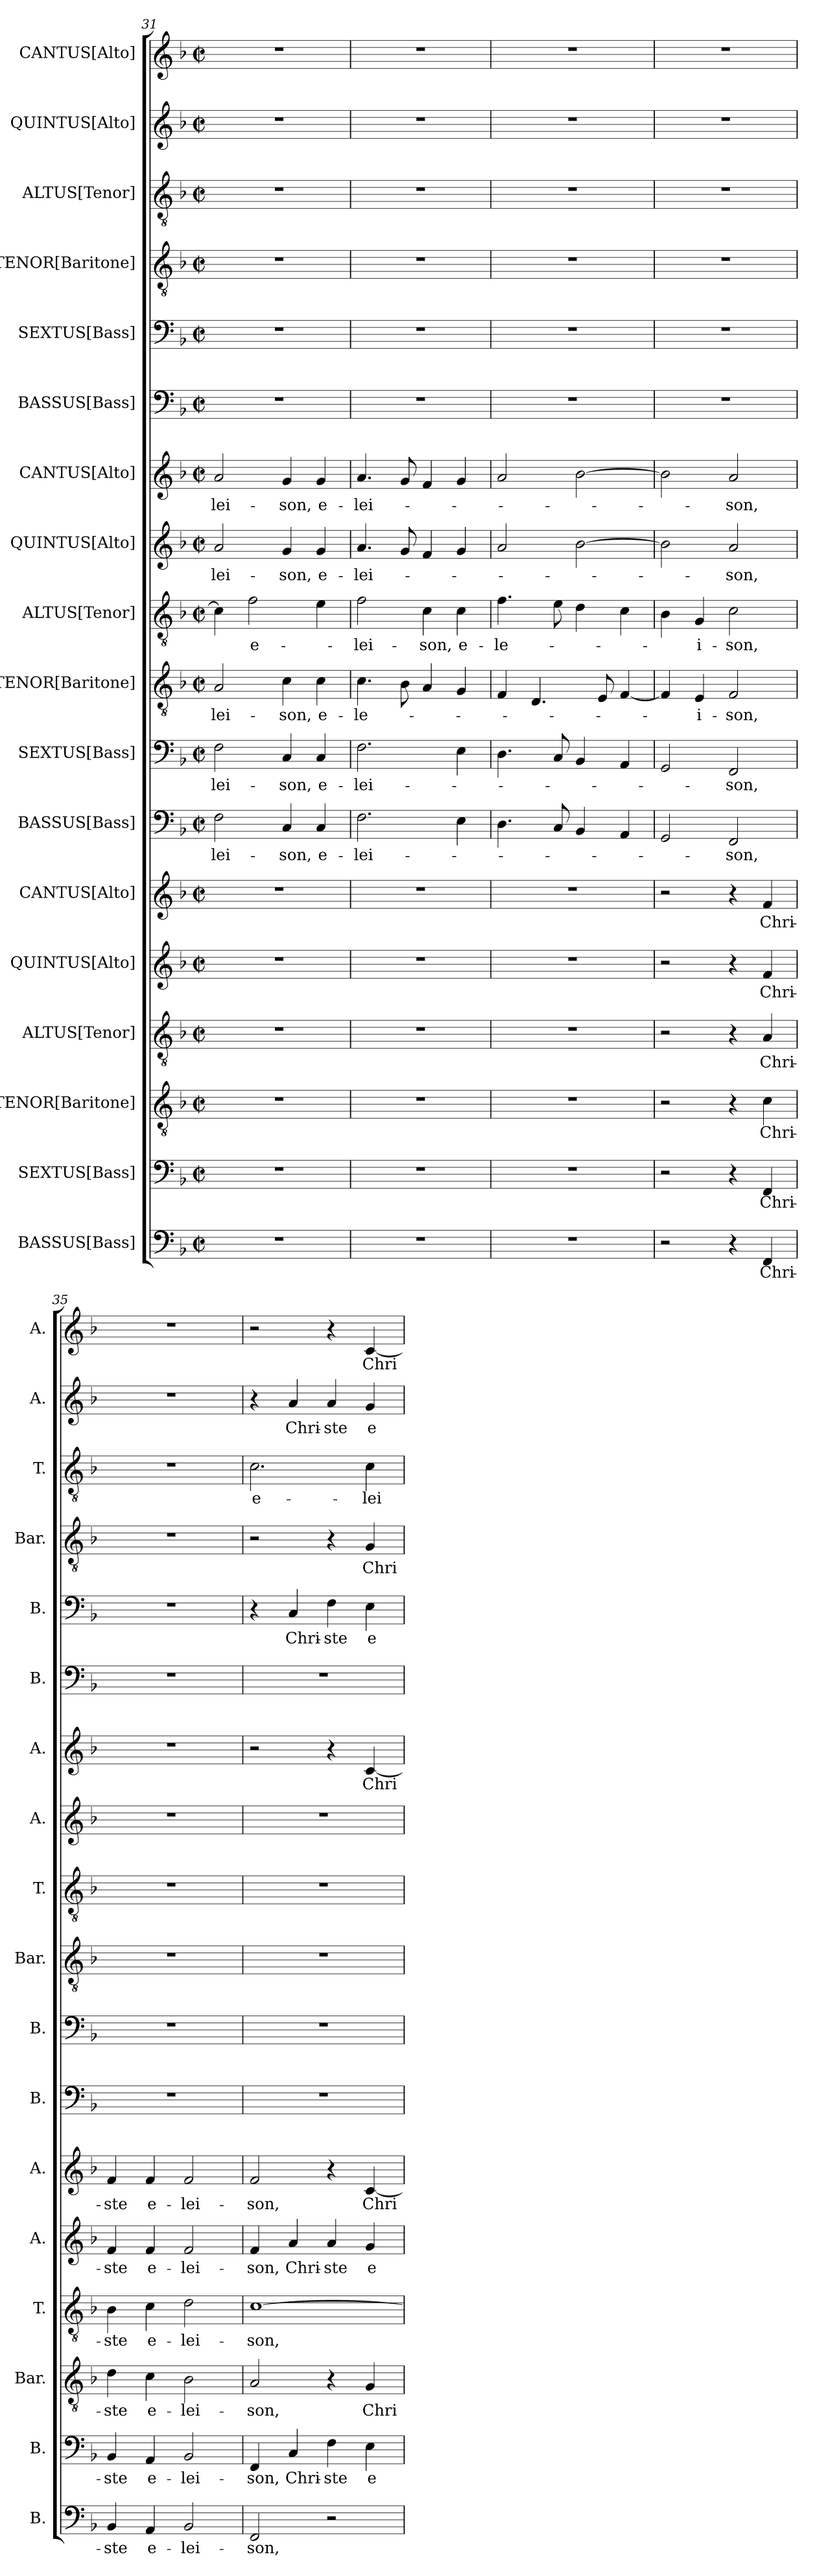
**kern	**text	**kern	**text	**kern	**text	**kern	**text	**kern	**text	**kern	**text	**kern	**text	**kern	**text	**kern	**text	**kern	**text	**kern	**text	**kern	**text	**kern	**kern	**text	**kern	**text	**kern	**text	**kern	**text	**kern	**text
*part18	*part18	*part17	*part17	*part16	*part16	*part15	*part15	*part14	*part14	*part13	*part13	*part12	*part12	*part11	*part11	*part10	*part10	*part9	*part9	*part8	*part8	*part7	*part7	*part6	*part5	*part5	*part4	*part4	*part3	*part3	*part2	*part2	*part1	*part1
*staff18	*staff18	*staff17	*staff17	*staff16	*staff16	*staff15	*staff15	*staff14	*staff14	*staff13	*staff13	*staff12	*staff12	*staff11	*staff11	*staff10	*staff10	*staff9	*staff9	*staff8	*staff8	*staff7	*staff7	*staff6	*staff5	*staff5	*staff4	*staff4	*staff3	*staff3	*staff2	*staff2	*staff1	*staff1
*I"BASSUS[Bass]	*	*I"SEXTUS[Bass]	*	*I"TENOR[Baritone]	*	*I"ALTUS[Tenor]	*	*I"QUINTUS[Alto]	*	*I"CANTUS[Alto]	*	*I"BASSUS[Bass]	*	*I"SEXTUS[Bass]	*	*I"TENOR[Baritone]	*	*I"ALTUS[Tenor]	*	*I"QUINTUS[Alto]	*	*I"CANTUS[Alto]	*	*I"BASSUS[Bass]	*I"SEXTUS[Bass]	*	*I"TENOR[Baritone]	*	*I"ALTUS[Tenor]	*	*I"QUINTUS[Alto]	*	*I"CANTUS[Alto]	*
*I'B.	*	*I'B.	*	*I'Bar.	*	*I'T.	*	*I'A.	*	*I'A.	*	*I'B.	*	*I'B.	*	*I'Bar.	*	*I'T.	*	*I'A.	*	*I'A.	*	*I'B.	*I'B.	*	*I'Bar.	*	*I'T.	*	*I'A.	*	*I'A.	*
*clefF4	*	*clefF4	*	*clefGv2	*	*clefGv2	*	*clefG2	*	*clefG2	*	*clefF4	*	*clefF4	*	*clefGv2	*	*clefGv2	*	*clefG2	*	*clefG2	*	*clefF4	*clefF4	*	*clefGv2	*	*clefGv2	*	*clefG2	*	*clefG2	*
*	*	*	*	*ITrd7c12	*	*ITrd7c12	*	*	*	*	*	*	*	*	*	*ITrd7c12	*	*ITrd7c12	*	*	*	*	*	*	*	*	*ITrd7c12	*	*ITrd7c12	*	*	*	*	*
*k[b-]	*	*k[b-]	*	*k[b-]	*	*k[b-]	*	*k[b-]	*	*k[b-]	*	*k[b-]	*	*k[b-]	*	*k[b-]	*	*k[b-]	*	*k[b-]	*	*k[b-]	*	*k[b-]	*k[b-]	*	*k[b-]	*	*k[b-]	*	*k[b-]	*	*k[b-]	*
*F:	*	*F:	*	*F:	*	*F:	*	*F:	*	*F:	*	*F:	*	*F:	*	*F:	*	*F:	*	*F:	*	*F:	*	*F:	*F:	*	*F:	*	*F:	*	*F:	*	*F:	*
*M2/2	*	*M2/2	*	*M2/2	*	*M2/2	*	*M2/2	*	*M2/2	*	*M2/2	*	*M2/2	*	*M2/2	*	*M2/2	*	*M2/2	*	*M2/2	*	*M2/2	*M2/2	*	*M2/2	*	*M2/2	*	*M2/2	*	*M2/2	*
*met(c|)	*	*met(c|)	*	*met(c|)	*	*met(c|)	*	*met(c|)	*	*met(c|)	*	*met(c|)	*	*met(c|)	*	*met(c|)	*	*met(c|)	*	*met(c|)	*	*met(c|)	*	*met(c|)	*met(c|)	*	*met(c|)	*	*met(c|)	*	*met(c|)	*	*met(c|)	*
=31	=31	=31	=31	=31	=31	=31	=31	=31	=31	=31	=31	=31	=31	=31	=31	=31	=31	=31	=31	=31	=31	=31	=31	=31	=31	=31	=31	=31	=31	=31	=31	=31	=31	=31
!	!	!	!	!	!	!	!	!	!	!	!	!	!LO:LY:b	!	!LO:LY:b	!	!LO:LY:b	!	!	!	!LO:LY:b	!	!LO:LY:b	!	!	!	!	!	!	!	!	!	!	!
1r	.	1r	.	1r	.	1r	.	1r	.	1r	.	2F\	-lei-	2F\	-lei-	2AA/	-lei-	4C\]	.	2a/	-lei-	2a/	-lei-	1r	1r	.	1r	.	1r	.	1r	.	1r	.
!	!	!	!	!	!	!	!	!	!	!	!	!	!	!	!	!	!	!	!LO:LY:b	!	!	!	!	!	!	!	!	!	!	!	!	!	!	!
.	.	.	.	.	.	.	.	.	.	.	.	.	.	.	.	.	.	2F\	e-	.	.	.	.	.	.	.	.	.	.	.	.	.	.	.
!	!	!	!	!	!	!	!	!	!	!	!	!	!LO:LY:b	!	!LO:LY:b	!	!LO:LY:b	!	!	!	!LO:LY:b	!	!LO:LY:b	!	!	!	!	!	!	!	!	!	!	!
.	.	.	.	.	.	.	.	.	.	.	.	4C/	-son,	4C/	-son,	4C\	-son,	.	.	4g/	-son,	4g/	-son,	.	.	.	.	.	.	.	.	.	.	.
!	!	!	!	!	!	!	!	!	!	!	!	!	!LO:LY:b	!	!LO:LY:b	!	!LO:LY:b	!	!	!	!LO:LY:b	!	!LO:LY:b	!	!	!	!	!	!	!	!	!	!	!
.	.	.	.	.	.	.	.	.	.	.	.	4C/	e-	4C/	e-	4C\	e-	4E\	.	4g/	e-	4g/	e-	.	.	.	.	.	.	.	.	.	.	.
=32	=32	=32	=32	=32	=32	=32	=32	=32	=32	=32	=32	=32	=32	=32	=32	=32	=32	=32	=32	=32	=32	=32	=32	=32	=32	=32	=32	=32	=32	=32	=32	=32	=32	=32
!	!	!	!	!	!	!	!	!	!	!	!	!	!LO:LY:b	!	!LO:LY:b	!	!LO:LY:b	!	!LO:LY:b	!	!LO:LY:b	!	!LO:LY:b	!	!	!	!	!	!	!	!	!	!	!
1r	.	1r	.	1r	.	1r	.	1r	.	1r	.	2.F\	-lei-	2.F\	-lei-	4.C\	-le-	2F\	-lei-	4.a/	-lei-	4.a/	-lei-	1r	1r	.	1r	.	1r	.	1r	.	1r	.
.	.	.	.	.	.	.	.	.	.	.	.	.	.	.	.	8BB-\	.	.	.	8g/	.	8g/	.	.	.	.	.	.	.	.	.	.	.	.
!	!	!	!	!	!	!	!	!	!	!	!	!	!	!	!	!	!	!	!LO:LY:b	!	!	!	!	!	!	!	!	!	!	!	!	!	!	!
.	.	.	.	.	.	.	.	.	.	.	.	.	.	.	.	4AA/	.	4C\	-son,	4f/	.	4f/	.	.	.	.	.	.	.	.	.	.	.	.
!	!	!	!	!	!	!	!	!	!	!	!	!	!	!	!	!	!	!	!LO:LY:b	!	!	!	!	!	!	!	!	!	!	!	!	!	!	!
.	.	.	.	.	.	.	.	.	.	.	.	4E\	.	4E\	.	4GG/	.	4C\	e-	4g/	.	4g/	.	.	.	.	.	.	.	.	.	.	.	.
=33	=33	=33	=33	=33	=33	=33	=33	=33	=33	=33	=33	=33	=33	=33	=33	=33	=33	=33	=33	=33	=33	=33	=33	=33	=33	=33	=33	=33	=33	=33	=33	=33	=33	=33
!	!	!	!	!	!	!	!	!	!	!	!	!	!	!	!	!	!	!	!LO:LY:b	!	!	!	!	!	!	!	!	!	!	!	!	!	!	!
1r	.	1r	.	1r	.	1r	.	1r	.	1r	.	4.D\	.	4.D\	.	4FF/	.	4.F\	-le-	2a/	.	2a/	.	1r	1r	.	1r	.	1r	.	1r	.	1r	.
.	.	.	.	.	.	.	.	.	.	.	.	.	.	.	.	4.DD/	.	.	.	.	.	.	.	.	.	.	.	.	.	.	.	.	.	.
.	.	.	.	.	.	.	.	.	.	.	.	8C/	.	8C/	.	.	.	8E\	.	.	.	.	.	.	.	.	.	.	.	.	.	.	.	.
.	.	.	.	.	.	.	.	.	.	.	.	4BB-/	.	4BB-/	.	.	.	4D\	.	[>2b-\	.	[>2b-\	.	.	.	.	.	.	.	.	.	.	.	.
.	.	.	.	.	.	.	.	.	.	.	.	.	.	.	.	8EE/	.	.	.	.	.	.	.	.	.	.	.	.	.	.	.	.	.	.
.	.	.	.	.	.	.	.	.	.	.	.	4AA/	.	4AA/	.	[<4FF/	.	4C\	.	.	.	.	.	.	.	.	.	.	.	.	.	.	.	.
!!LO:PB:g=z
=34	=34	=34	=34	=34	=34	=34	=34	=34	=34	=34	=34	=34	=34	=34	=34	=34	=34	=34	=34	=34	=34	=34	=34	=34	=34	=34	=34	=34	=34	=34	=34	=34	=34	=34
2r	.	2r	.	2r	.	2r	.	2r	.	2r	.	2GG/	.	2GG/	.	4FF/]	.	4BB-\	.	2b-\]	.	2b-\]	.	1r	1r	.	1r	.	1r	.	1r	.	1r	.
!	!	!	!	!	!	!	!	!	!	!	!	!	!	!	!	!	!LO:LY:b	!	!LO:LY:b	!	!	!	!	!	!	!	!	!	!	!	!	!	!	!
.	.	.	.	.	.	.	.	.	.	.	.	.	.	.	.	4EE/	-i-	4GG/	-i-	.	.	.	.	.	.	.	.	.	.	.	.	.	.	.
!	!	!	!	!	!	!	!	!	!	!	!	!	!LO:LY:b	!	!LO:LY:b	!	!LO:LY:b	!	!LO:LY:b	!	!LO:LY:b	!	!LO:LY:b	!	!	!	!	!	!	!	!	!	!	!
4r	.	4r	.	4r	.	4r	.	4r	.	4r	.	2FF/	-son,	2FF/	-son,	2FF/	-son,	2C\	-son,	2a/	-son,	2a/	-son,	.	.	.	.	.	.	.	.	.	.	.
!	!LO:LY:b	!	!LO:LY:b	!	!LO:LY:b	!	!LO:LY:b	!	!LO:LY:b	!	!LO:LY:b	!	!	!	!	!	!	!	!	!	!	!	!	!	!	!	!	!	!	!	!	!	!	!
4FF/	Chri-	4FF/	Chri-	4C\	Chri-	4AA/	Chri-	4f/	Chri-	4f/	Chri-	.	.	.	.	.	.	.	.	.	.	.	.	.	.	.	.	.	.	.	.	.	.	.
=35	=35	=35	=35	=35	=35	=35	=35	=35	=35	=35	=35	=35	=35	=35	=35	=35	=35	=35	=35	=35	=35	=35	=35	=35	=35	=35	=35	=35	=35	=35	=35	=35	=35	=35
!	!LO:LY:b	!	!LO:LY:b	!	!LO:LY:b	!	!LO:LY:b	!	!LO:LY:b	!	!LO:LY:b	!	!	!	!	!	!	!	!	!	!	!	!	!	!	!	!	!	!	!	!	!	!	!
4BB-/	-ste	4BB-/	-ste	4D\	-ste	4BB-\	-ste	4f/	-ste	4f/	-ste	1r	.	1r	.	1r	.	1r	.	1r	.	1r	.	1r	1r	.	1r	.	1r	.	1r	.	1r	.
!	!LO:LY:b	!	!LO:LY:b	!	!LO:LY:b	!	!LO:LY:b	!	!LO:LY:b	!	!LO:LY:b	!	!	!	!	!	!	!	!	!	!	!	!	!	!	!	!	!	!	!	!	!	!	!
4AA/	e-	4AA/	e-	4C\	e-	4C\	e-	4f/	e-	4f/	e-	.	.	.	.	.	.	.	.	.	.	.	.	.	.	.	.	.	.	.	.	.	.	.
!	!LO:LY:b	!	!LO:LY:b	!	!LO:LY:b	!	!LO:LY:b	!	!LO:LY:b	!	!LO:LY:b	!	!	!	!	!	!	!	!	!	!	!	!	!	!	!	!	!	!	!	!	!	!	!
2BB-/	-lei-	2BB-/	-lei-	2BB-\	-lei-	2D\	-lei-	2f/	-lei-	2f/	-lei-	.	.	.	.	.	.	.	.	.	.	.	.	.	.	.	.	.	.	.	.	.	.	.
=36	=36	=36	=36	=36	=36	=36	=36	=36	=36	=36	=36	=36	=36	=36	=36	=36	=36	=36	=36	=36	=36	=36	=36	=36	=36	=36	=36	=36	=36	=36	=36	=36	=36	=36
!	!LO:LY:b	!	!LO:LY:b	!	!LO:LY:b	!	!LO:LY:b	!	!LO:LY:b	!	!LO:LY:b	!	!	!	!	!	!	!	!	!	!	!	!	!	!	!	!	!	!	!LO:LY:b	!	!	!	!
2FF/	-son,	4FF/	-son,	2AA/	-son,	[>1C	-son,	4f/	-son,	2f/	-son,	1r	.	1r	.	1r	.	1r	.	1r	.	2r	.	1r	4r	.	2r	.	2.C\	e-	4r	.	2r	.
!	!	!	!LO:LY:b	!	!	!	!	!	!LO:LY:b	!	!	!	!	!	!	!	!	!	!	!	!	!	!	!	!	!LO:LY:b	!	!	!	!	!	!LO:LY:b	!	!
.	.	4C/	Chri-	.	.	.	.	4a/	Chri-	.	.	.	.	.	.	.	.	.	.	.	.	.	.	.	4C/	Chri-	.	.	.	.	4a/	Chri-	.	.
!	!	!	!LO:LY:b	!	!	!	!	!	!LO:LY:b	!	!	!	!	!	!	!	!	!	!	!	!	!	!	!	!	!LO:LY:b	!	!	!	!	!	!LO:LY:b	!	!
2r	.	4F\	-ste	4r	.	.	.	4a/	-ste	4r	.	.	.	.	.	.	.	.	.	.	.	4r	.	.	4F\	-ste	4r	.	.	.	4a/	-ste	4r	.
!	!	!	!LO:LY:b	!	!LO:LY:b	!	!	!	!LO:LY:b	!	!LO:LY:b	!	!	!	!	!	!	!	!	!	!	!	!LO:LY:b	!	!	!LO:LY:b	!	!LO:LY:b	!	!LO:LY:b	!	!LO:LY:b	!	!LO:LY:b
.	.	4E\	e	4GG/	Chri-	.	.	4g/	e	[<4c/	Chri-	.	.	.	.	.	.	.	.	.	.	[<4c/	Chri-	.	4E\	e-	4GG/	Chri-	4C\	-lei-	4g/	e-	[<4c/	Chri-
=	=	=	=	=	=	=	=	=	=	=	=	=	=	=	=	=	=	=	=	=	=	=	=	=	=	=	=	=	=	=	=	=	=	=
*-	*-	*-	*-	*-	*-	*-	*-	*-	*-	*-	*-	*-	*-	*-	*-	*-	*-	*-	*-	*-	*-	*-	*-	*-	*-	*-	*-	*-	*-	*-	*-	*-	*-	*-
